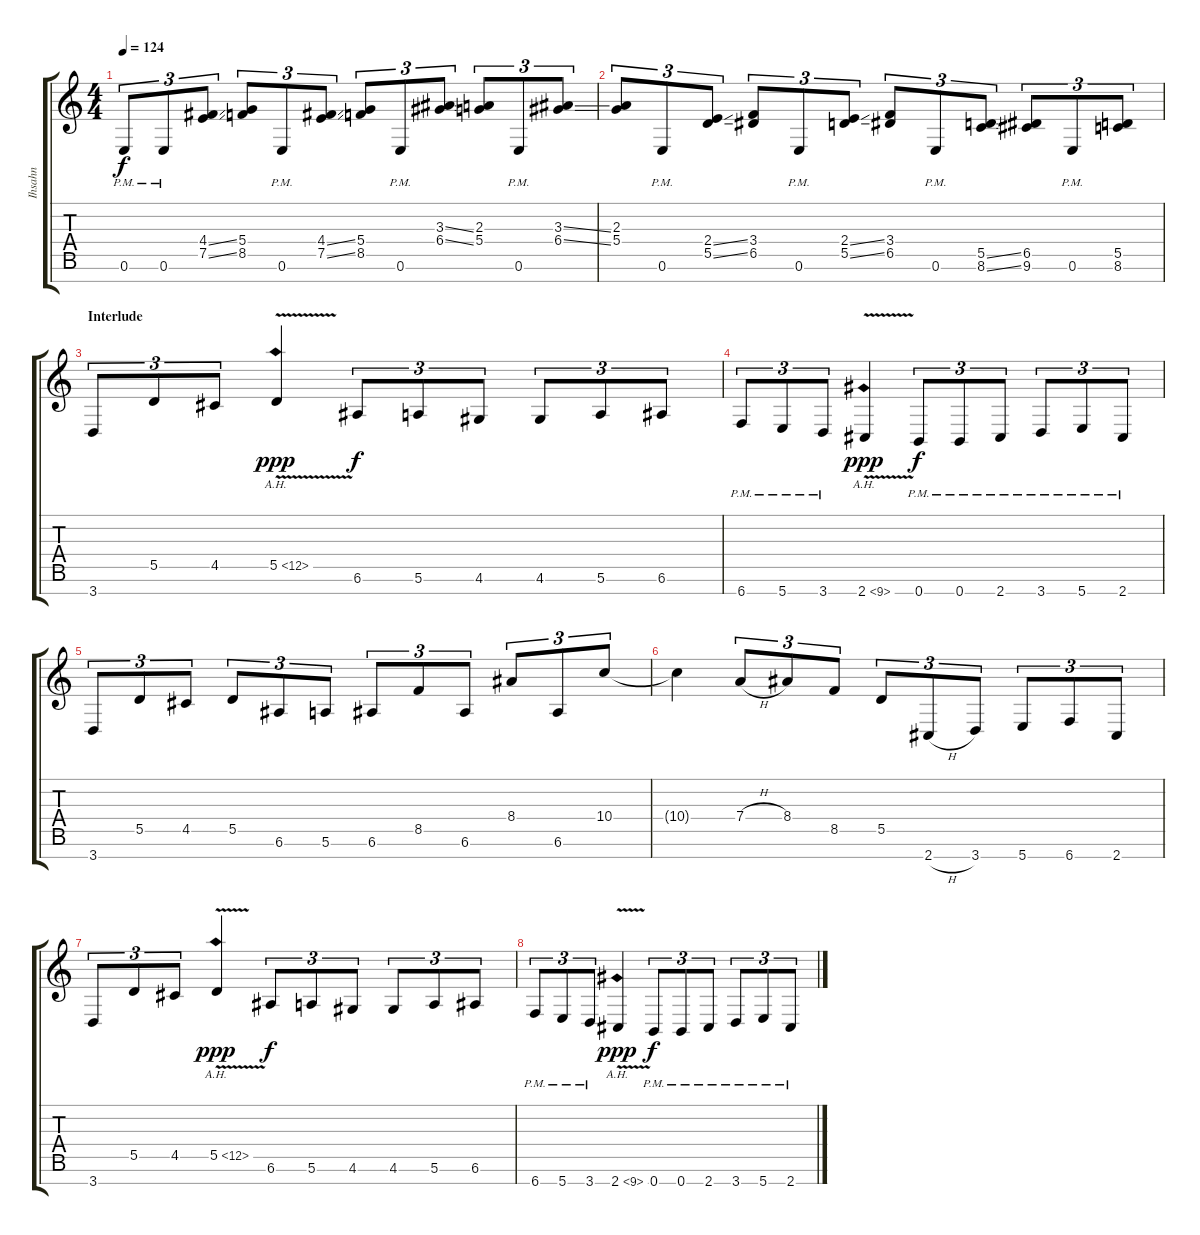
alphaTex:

\track ("Ihsahn" "Ihsahn") {instrument overdrivenguitar}
\staff {score tabs}
\tuning (E4 B3 G3 D3 A2 E2 B1) {hide}
\ts (4 4)
\tempo 124
\clef g2
\ks c
0.6{pm}.8{tu (3 2) dy f} 0.6{pm}.8{tu (3 2)} (4.4{ss} 7.5{ss}).8{tu (3 2)} (5.4 8.5).8{tu (3 2)} 0.6{pm}.8{tu (3 2)} (4.4{ss} 7.5{ss}).8{tu (3 2)} (5.4 8.5).8{tu (3 2)} 0.6{pm}.8{tu (3 2)} (3.3{ss} 6.4{ss}).8{tu (3 2)} (2.3 5.4).8{tu (3 2)} 0.6{pm}.8{tu (3 2)} (3.3{ss} 6.4{ss}).8{tu (3 2)} |
(2.3 5.4).8{tu (3 2)} 0.6{pm}.8{tu (3 2)} (2.4{ss} 5.5{ss}).8{tu (3 2)} (3.4 6.5).8{tu (3 2)} 0.6{pm}.8{tu (3 2)} (2.4{ss} 5.5{ss}).8{tu (3 2)} (3.4 6.5).8{tu (3 2)} 0.6{pm}.8{tu (3 2)} (5.5{ss} 8.6{ss}).8{tu (3 2)} (6.5 9.6).8{tu (3 2)} 0.6{pm}.8{tu (3 2)} (5.5 8.6).8{tu (3 2)} |
\section ("" "Interlude")
3.7.8{tu (3 2)} 5.5.8{tu (3 2)} 4.5.8{tu (3 2)} 5.5{ah 7 v}.4{dy ppp} 6.6.8{tu (3 2) dy f} 5.6.8{tu (3 2)} 4.6.8{tu (3 2)} 4.6.8{tu (3 2)} 5.6.8{tu (3 2)} 6.6.8{tu (3 2)} |
6.7{pm}.8{tu (3 2)} 5.7{pm}.8{tu (3 2)} 3.7{pm}.8{tu (3 2)} 2.7{ah 7 v}.4{dy ppp} 0.7{pm}.8{tu (3 2) dy f} 0.7{pm}.8{tu (3 2)} 2.7{pm}.8{tu (3 2)} 3.7{pm}.8{tu (3 2)} 5.7{pm}.8{tu (3 2)} 2.7{pm}.8{tu (3 2)} |
3.7.8{tu (3 2)} 5.5.8{tu (3 2)} 4.5.8{tu (3 2)} 5.5.8{tu (3 2)} 6.6.8{tu (3 2)} 5.6.8{tu (3 2)} 6.6.8{tu (3 2)} 8.5.8{tu (3 2)} 6.6.8{tu (3 2)} 8.4.8{tu (3 2)} 6.6.8{tu (3 2)} 10.4.8{tu (3 2)} |
10.4{t}.4 7.4{h}.8{tu (3 2)} 8.4.8{tu (3 2)} 8.5.8{tu (3 2)} 5.5.8{tu (3 2)} 2.7{h}.8{tu (3 2)} 3.7.8{tu (3 2)} 5.7.8{tu (3 2)} 6.7.8{tu (3 2)} 2.7.8{tu (3 2)} |
3.7.8{tu (3 2)} 5.5.8{tu (3 2)} 4.5.8{tu (3 2)} 5.5{ah 7 v}.4{dy ppp} 6.6.8{tu (3 2) dy f} 5.6.8{tu (3 2)} 4.6.8{tu (3 2)} 4.6.8{tu (3 2)} 5.6.8{tu (3 2)} 6.6.8{tu (3 2)} |
6.7{pm}.8{tu (3 2)} 5.7{pm}.8{tu (3 2)} 3.7{pm}.8{tu (3 2)} 2.7{ah 7 v}.4{dy ppp} 0.7{pm}.8{tu (3 2) dy f} 0.7{pm}.8{tu (3 2)} 2.7{pm}.8{tu (3 2)} 3.7{pm}.8{tu (3 2)} 5.7{pm}.8{tu (3 2)} 2.7{pm}.8{tu (3 2)}
